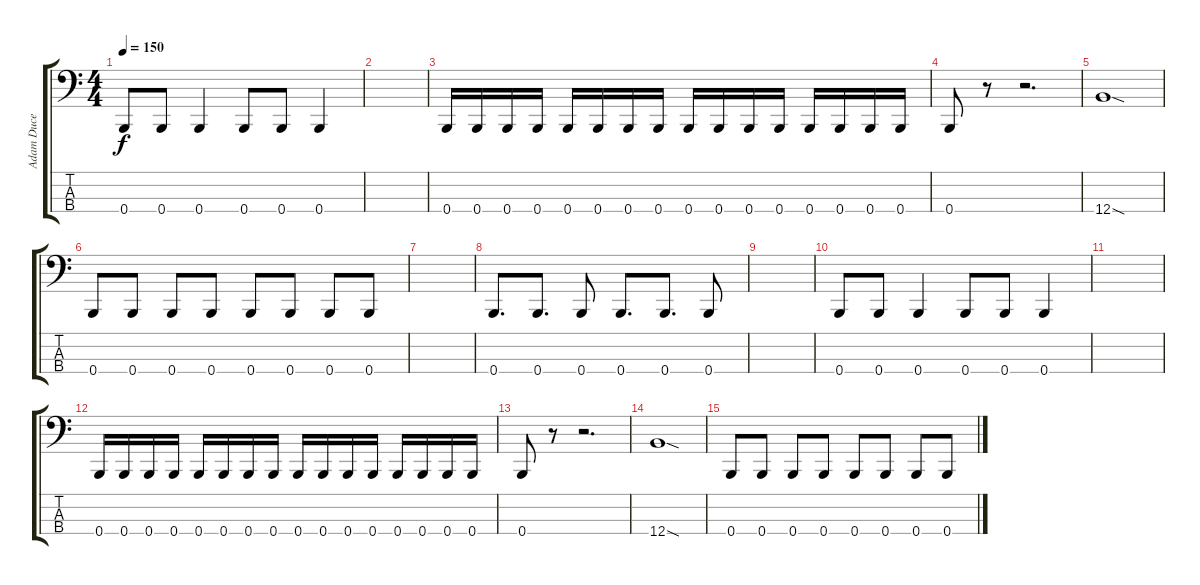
\track ("Adam Duce" "Adam Duce") {instrument electricbassfinger}
\staff {score tabs}
\tuning (E2 B1 Gb1 B0) {hide}
\ts (4 4)
\tempo 150
\clef f4
\ks c
0.4.8{dy f} 0.4.8 0.4.4 0.4.8 0.4.8 0.4.4 |
|
0.4.16 0.4.16 0.4.16 0.4.16 0.4.16 0.4.16 0.4.16 0.4.16 0.4.16 0.4.16 0.4.16 0.4.16 0.4.16 0.4.16 0.4.16 0.4.16 |
0.4.8 r.8 r.2{d} |
12.4{sod}.1 |
0.4.8 0.4.8 0.4.8 0.4.8 0.4.8 0.4.8 0.4.8 0.4.8 |
|
0.4.8{d} 0.4.8{d} 0.4.8 0.4.8{d} 0.4.8{d} 0.4.8 |
|
0.4.8 0.4.8 0.4.4 0.4.8 0.4.8 0.4.4 |
|
0.4.16 0.4.16 0.4.16 0.4.16 0.4.16 0.4.16 0.4.16 0.4.16 0.4.16 0.4.16 0.4.16 0.4.16 0.4.16 0.4.16 0.4.16 0.4.16 |
0.4.8 r.8 r.2{d} |
12.4{sod}.1 |
0.4.8 0.4.8 0.4.8 0.4.8 0.4.8 0.4.8 0.4.8 0.4.8
